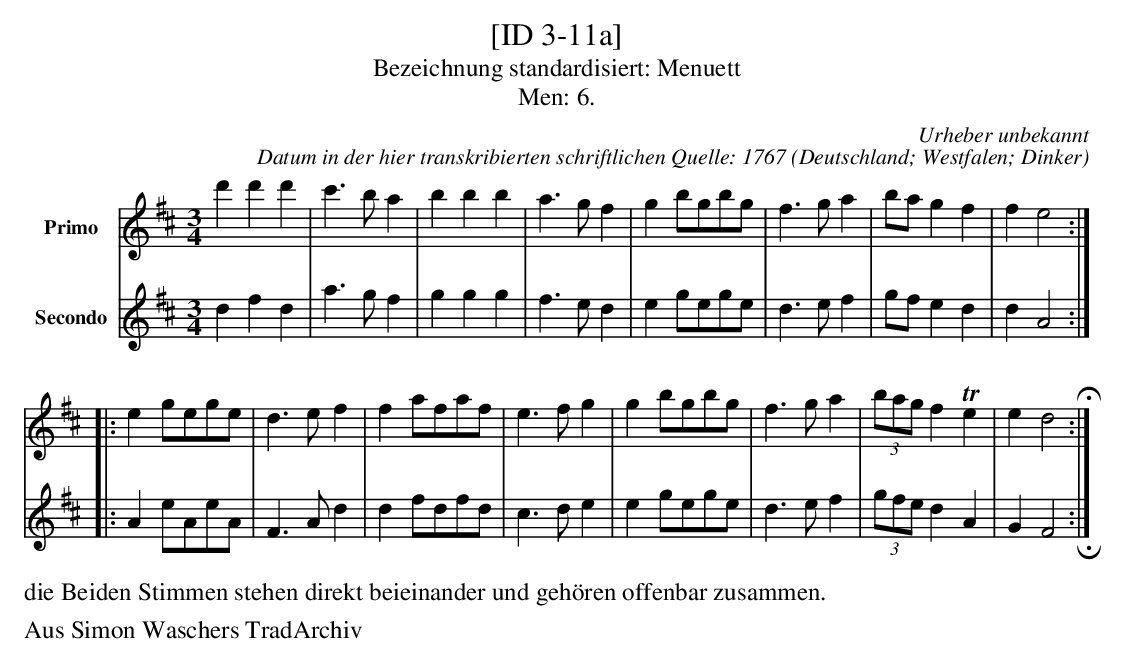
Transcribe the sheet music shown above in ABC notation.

X:1
T:[ID 3-11a]
T:Bezeichnung standardisiert: Menuett
T:Men: 6.
C:Urheber unbekannt
C:Datum in der hier transkribierten schriftlichen Quelle: 1767
O:Deutschland; Westfalen; Dinker
L:1/8
M:3/4
K:D
V:1 name="Primo"
d'2 d'2 d'2 | c'3 ba2 | b2b2b2 | a3 gf2 | g2bgbg | f3 ga2 | bag2f2 | f2e4 ::
e2gege | d3 ef2 | f2afaf | e3 fg2 | g2bgbg | f3 ga2 | (3bagf2Te2 | e2d4 H:|
V:2 name="Secondo"
d2f2d2 | a3 gf2 | g2g2g2 | f3 ed2 | e2gege | d3 ef2 | gfe2d2 | d2A4 ::
A2eAeA | F3 Ad2 | d2fdfd | c3 de2 | e2gege | d3 ef2 | (3gfed2A2 | G2F4 !invertedfermata!:|
